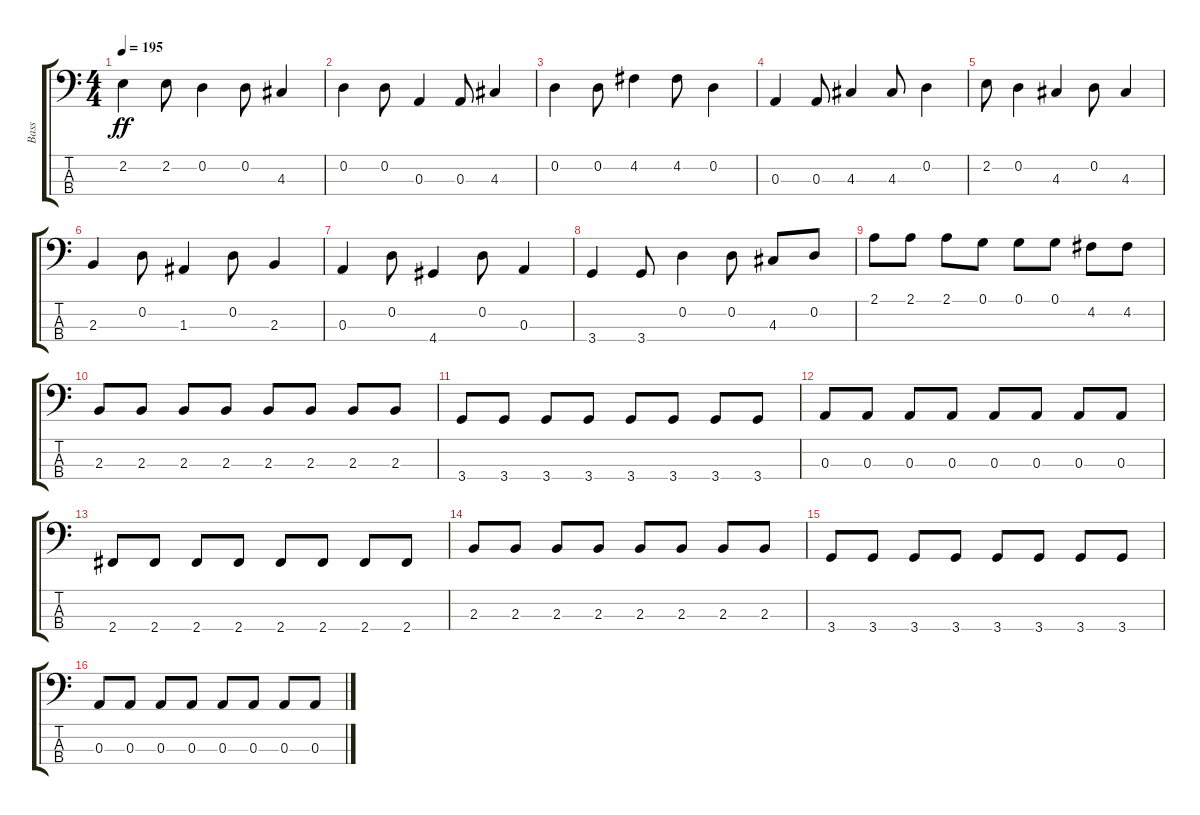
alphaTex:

\track ("Bass" "Bass") {instrument electricbasspick}
\staff {score tabs}
\tuning (G2 D2 A1 E1) {hide}
\ts (4 4)
\tempo 195
\clef f4
\ks c
2.2.4{dy ff} 2.2.8 0.2.4 0.2.8 4.3.4 |
0.2.4 0.2.8 0.3.4 0.3.8 4.3.4 |
0.2.4 0.2.8 4.2.4 4.2.8 0.2.4 |
0.3.4 0.3.8 4.3.4 4.3.8 0.2.4 |
2.2.8 0.2.4 4.3.4 0.2.8 4.3.4 |
2.3.4 0.2.8 1.3.4 0.2.8 2.3.4 |
0.3.4 0.2.8 4.4.4 0.2.8 0.3.4 |
3.4.4 3.4.8 0.2.4 0.2.8 4.3.8 0.2.8 |
2.1.8 2.1.8 2.1.8 0.1.8 0.1.8 0.1.8 4.2.8 4.2.8 |
2.3.8 2.3.8 2.3.8 2.3.8 2.3.8 2.3.8 2.3.8 2.3.8 |
3.4.8 3.4.8 3.4.8 3.4.8 3.4.8 3.4.8 3.4.8 3.4.8 |
0.3.8 0.3.8 0.3.8 0.3.8 0.3.8 0.3.8 0.3.8 0.3.8 |
2.4.8 2.4.8 2.4.8 2.4.8 2.4.8 2.4.8 2.4.8 2.4.8 |
2.3.8 2.3.8 2.3.8 2.3.8 2.3.8 2.3.8 2.3.8 2.3.8 |
3.4.8 3.4.8 3.4.8 3.4.8 3.4.8 3.4.8 3.4.8 3.4.8 |
0.3.8 0.3.8 0.3.8 0.3.8 0.3.8 0.3.8 0.3.8 0.3.8
